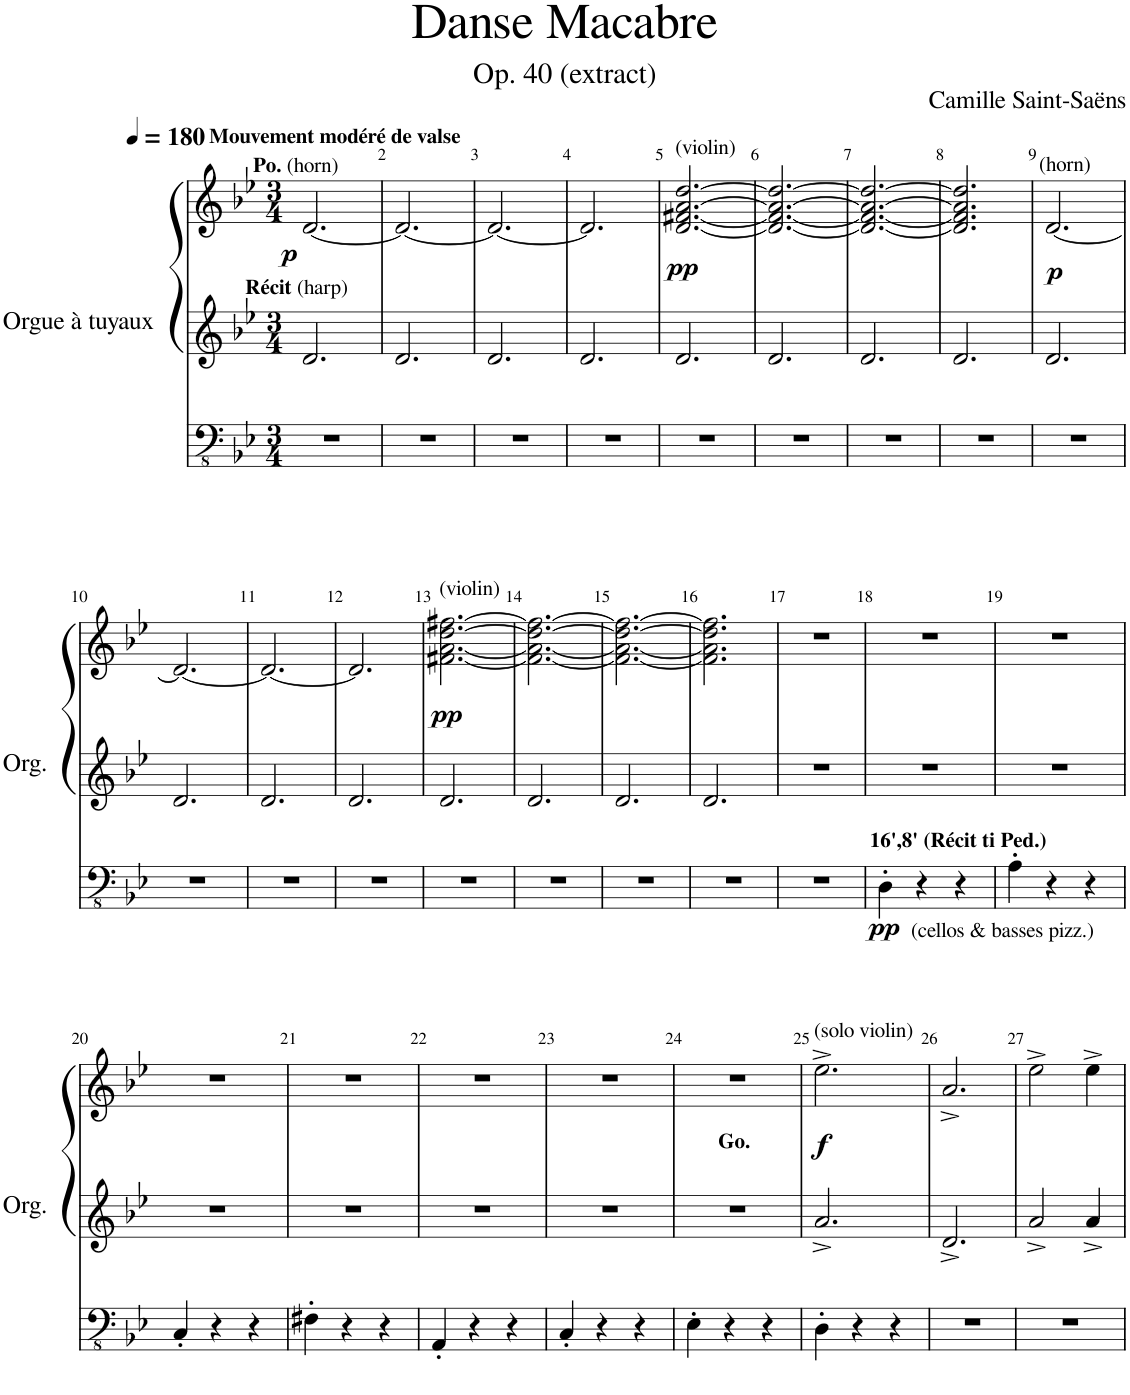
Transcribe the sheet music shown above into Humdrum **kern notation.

**kern	**kern	**kern	**dynam
*part1	*part1	*part1	*part1
*staff3	*staff2	*staff1	*staff1/2/3
*I"Orgue à tuyaux	*	*	*
*I'Org.	*	*	*
*clefFv4	*clefG2	*clefG2	*
*k[b-e-]	*k[b-e-]	*k[b-e-]	*
*M3/4	*M3/4	*M3/4	*
*MM180	*MM180	*MM180	*
=1	=1	=1	=1
!	!	!LO:TX:a:B:t=Mouvement modéré de valse	!
!	!	!LO:TX:a:B:t=Po.	!
!	!	!LO:TX:a:t=(horn)	!
!	!LO:TX:a:B:t=Récit	!	!
!	!LO:TX:a:t=(harp)	!	!
!	!	!	!LO:DY:b
2.r	2.d/	[2.d/	p
=2	=2	=2	=2
2.r	2.d/	2.d/_	.
=3	=3	=3	=3
2.r	2.d/	2.d/_	.
=4	=4	=4	=4
2.r	2.d/	2.d/]	.
=5	=5	=5	=5
!	!	!LO:TX:a:t=(violin)	!
!	!	!	!LO:DY:b
2.r	2.d/	[2.d/ [2.f#X/ [2.a/ [2.dd/	pp
=6	=6	=6	=6
2.r	2.d/	2.d/_ 2.f#/_ 2.a/_ 2.dd/_	.
=7	=7	=7	=7
2.r	2.d/	2.d/_ 2.f#/_ 2.a/_ 2.dd/_	.
=8	=8	=8	=8
2.r	2.d/	2.d/] 2.f#/] 2.a/] 2.dd/]	.
=9	=9	=9	=9
!	!	!LO:TX:a:t=(horn)	!
!	!	!	!LO:DY:b
2.r	2.d/	[2.d/	p
!!LO:LB:g=z
=10	=10	=10	=10
2.r	2.d/	2.d/_	.
=11	=11	=11	=11
2.r	2.d/	2.d/_	.
=12	=12	=12	=12
2.r	2.d/	2.d/]	.
=13	=13	=13	=13
!	!	!LO:TX:a:t=(violin)	!
!	!	!	!LO:DY:b
2.r	2.d/	[2.f#X\ [2.a\ [2.dd\ [2.ff#X\	pp
=14	=14	=14	=14
2.r	2.d/	2.f#\_ 2.a\_ 2.dd\_ 2.ff#\_	.
=15	=15	=15	=15
2.r	2.d/	2.f#\_ 2.a\_ 2.dd\_ 2.ff#\_	.
=16	=16	=16	=16
2.r	2.d/	2.f#\] 2.a\] 2.dd\] 2.ff#\]	.
=17	=17	=17	=17
2.r	2.r	2.r	.
=18	=18	=18	=18
!LO:TX:b:t=(cellos & basses pizz.)	!	!	!
!LO:TX:a:B:t=16',8' (Récit ti Ped.)	!	!	!
!	!	!	!LO:DY:b=3
4DD'\	2.r	2.r	pp
4r	.	.	.
4r	.	.	.
=19	=19	=19	=19
4AA'\	2.r	2.r	.
4r	.	.	.
4r	.	.	.
!!LO:LB:g=z
=20	=20	=20	=20
4CC'/	2.r	2.r	.
4r	.	.	.
4r	.	.	.
=21	=21	=21	=21
4FF#X'\	2.r	2.r	.
4r	.	.	.
4r	.	.	.
=22	=22	=22	=22
4AAA'/	2.r	2.r	.
4r	.	.	.
4r	.	.	.
=23	=23	=23	=23
4CC'/	2.r	2.r	.
4r	.	.	.
4r	.	.	.
=24	=24	=24	=24
!	!	!LO:TX:b:B:t=Go.	!
4EE-'\	2.r	2.r	.
4r	.	.	.
4r	.	.	.
=25	=25	=25	=25
!	!	!LO:TX:a:t=(solo violin)	!
!	!	!	!LO:DY:b
4DD'\	2.a^/	2.ee-^\	f
4r	.	.	.
4r	.	.	.
=26	=26	=26	=26
2.r	2.d^/	2.a^/	.
=27	=27	=27	=27
2.r	2a^/	2ee-^\	.
.	4a^/	4ee-^\	.
=	=	=	=
*-	*-	*-	*-
